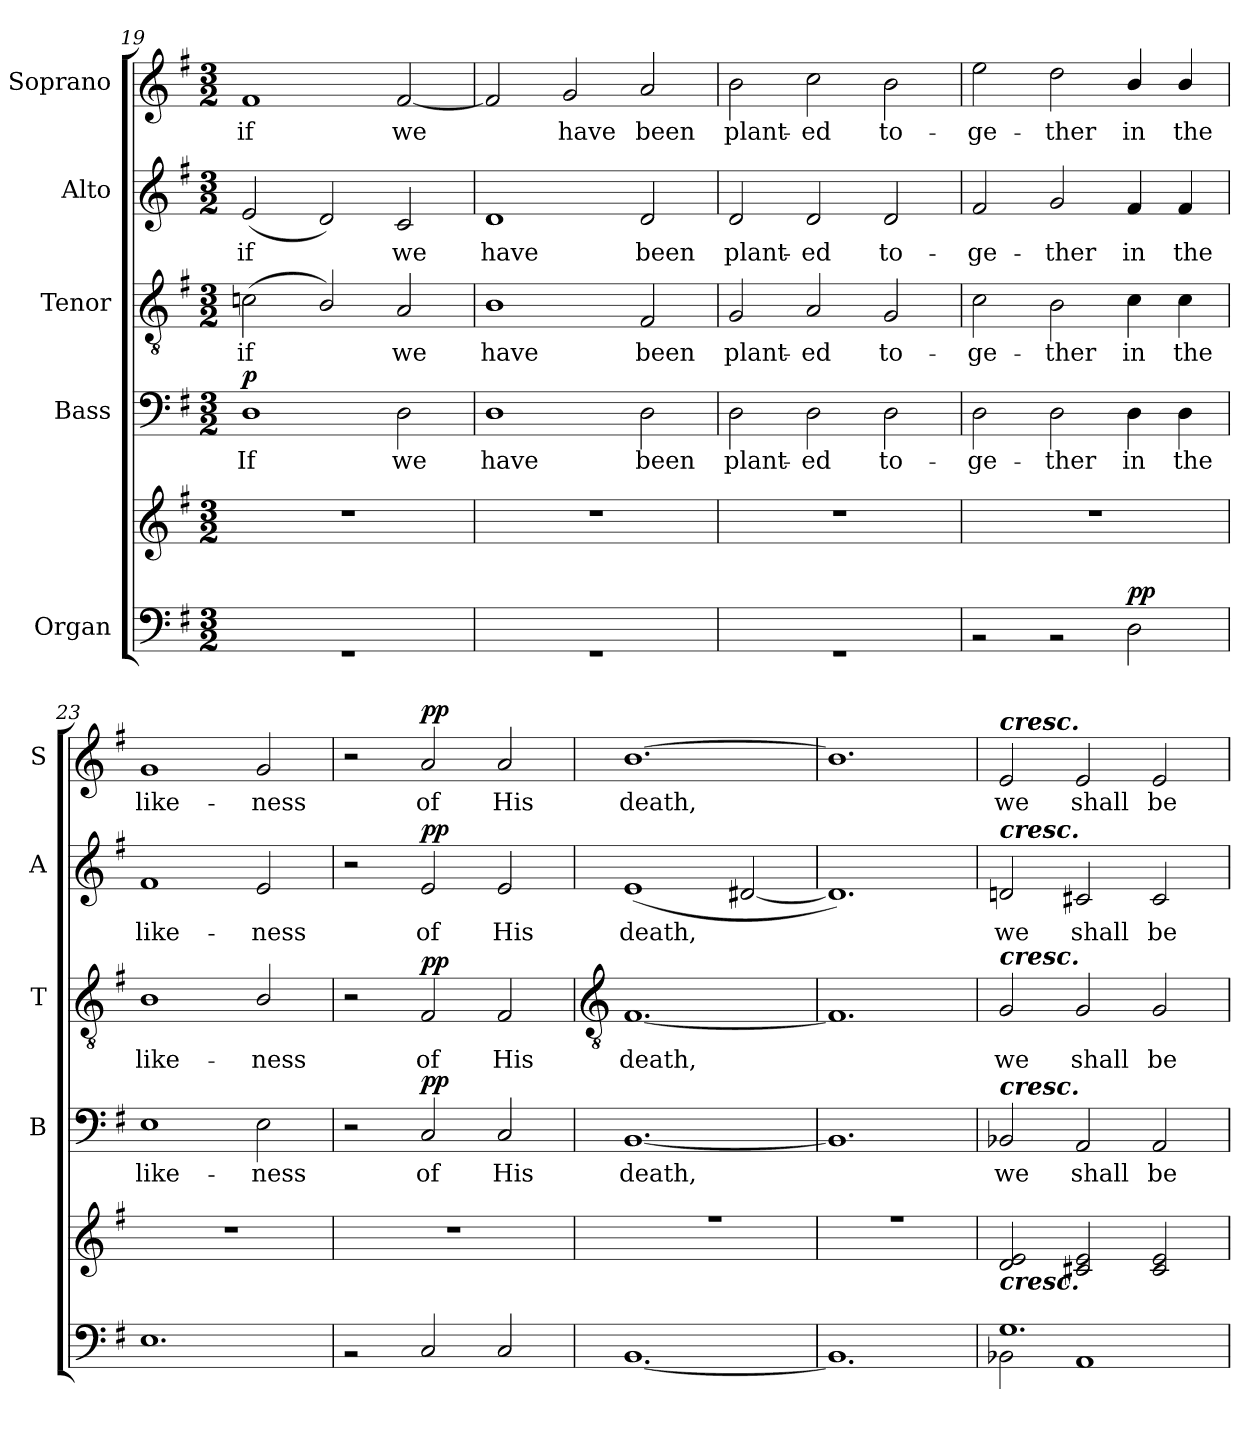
**kern	**kern	**dynam	**kern	**text	**dynam	**kern	**text	**dynam	**kern	**text	**dynam	**kern	**text	**dynam
*part5	*part5	*part5	*part4	*part4	*part4	*part3	*part3	*part3	*part2	*part2	*part2	*part1	*part1	*part1
*staff6	*staff5	*staff5/6	*staff4	*staff4	*staff4	*staff3	*staff3	*staff3	*staff2	*staff2	*staff2	*staff1	*staff1	*staff1
*I"Organ	*	*	*I"Bass	*	*	*I"Tenor	*	*	*I"Alto	*	*	*I"Soprano	*	*
*	*	*	*I'B	*	*	*I'T	*	*	*I'A	*	*	*I'S	*	*
*clefF4	*clefG2	*	*clefF4	*	*	*clefGv2	*	*	*clefG2	*	*	*clefG2	*	*
*k[f#]	*k[f#]	*	*k[f#]	*	*	*k[f#]	*	*	*k[f#]	*	*	*k[f#]	*	*
*G:	*G:	*	*G:	*	*	*G:	*	*	*G:	*	*	*G:	*	*
*M3/2	*M3/2	*	*M3/2	*	*	*M3/2	*	*	*M3/2	*	*	*M3/2	*	*
=19	=19	=19	=19	=19	=19	=19	=19	=19	=19	=19	=19	=19	=19	=19
*^	*	*	*	*	*	*	*	*	*	*	*	*	*	*
!	!LO:N:vis=1	!LO:N:vis=1	!	!	!LO:LY:b	!LO:DY:b	!	!LO:LY:b	!	!	!LO:LY:b	!	!	!LO:LY:b	!
1.ryy	1.r	1.r	.	1D	If	p	(<2cn	if	.	(<2e	if	.	1f#	if	.
.	.	.	.	.	.	.	2B/)	.	.	2d)	.	.	.	.	.
!	!	!	!	!	!LO:LY:b	!	!	!LO:LY:b	!	!	!LO:LY:b	!	!	!LO:LY:b	!
.	.	.	.	2D	we	.	2A	we	.	2c	we	.	[2f#	we	.
=20	=20	=20	=20	=20	=20	=20	=20	=20	=20	=20	=20	=20	=20	=20	=20
!	!LO:N:vis=1	!LO:N:vis=1	!	!	!LO:LY:b	!	!	!LO:LY:b	!	!	!LO:LY:b	!	!	!	!
1.ryy	1.r	1.r	.	1D	have	.	1B	have	.	1d	have	.	2f#]	.	.
!	!	!	!	!	!	!	!	!	!	!	!	!	!	!LO:LY:b	!
.	.	.	.	.	.	.	.	.	.	.	.	.	2g	have	.
!	!	!	!	!	!LO:LY:b	!	!	!LO:LY:b	!	!	!LO:LY:b	!	!	!LO:LY:b	!
.	.	.	.	2D	been	.	2F#	been	.	2d	been	.	2a	been	.
=21	=21	=21	=21	=21	=21	=21	=21	=21	=21	=21	=21	=21	=21	=21	=21
!	!LO:N:vis=1	!LO:N:vis=1	!	!	!LO:LY:b	!	!	!LO:LY:b	!	!	!LO:LY:b	!	!	!LO:LY:b	!
1.ryy	1.r	1.r	.	2D	plant-	.	2G	plant-	.	2d	plant-	.	2b	plant-	.
!	!	!	!	!	!LO:LY:b	!	!	!LO:LY:b	!	!	!LO:LY:b	!	!	!LO:LY:b	!
.	.	.	.	2D	-ed	.	2A	-ed	.	2d	-ed	.	2cc	-ed	.
!	!	!	!	!	!LO:LY:b	!	!	!LO:LY:b	!	!	!LO:LY:b	!	!	!LO:LY:b	!
.	.	.	.	2D	to-	.	2G	to-	.	2d	to-	.	2b	to-	.
=22	=22	=22	=22	=22	=22	=22	=22	=22	=22	=22	=22	=22	=22	=22	=22
!	!	!LO:N:vis=1	!	!	!LO:LY:b	!	!	!LO:LY:b	!	!	!LO:LY:b	!	!	!LO:LY:b	!
1.ryy	2r	1.r	.	2D	-ge-	.	2c	-ge-	.	2f#	-ge-	.	2ee	-ge-	.
!	!	!	!	!	!LO:LY:b	!	!	!LO:LY:b	!	!	!LO:LY:b	!	!	!LO:LY:b	!
.	2r	.	.	2D	-ther	.	2B	-ther	.	2g	-ther	.	2dd	-ther	.
!	!	!	!LO:DY:a=2	!	!LO:LY:b	!	!	!LO:LY:b	!	!	!LO:LY:b	!	!	!LO:LY:b	!
.	2D\	.	pp	4D	in	.	4c	in	.	4f#	in	.	4b/	in	.
!	!	!	!	!	!LO:LY:b	!	!	!LO:LY:b	!	!	!LO:LY:b	!	!	!LO:LY:b	!
.	.	.	.	4D	the	.	4c	the	.	4f#	the	.	4b/	the	.
=23	=23	=23	=23	=23	=23	=23	=23	=23	=23	=23	=23	=23	=23	=23	=23
!	!	!LO:N:vis=1	!	!	!LO:LY:b	!	!	!LO:LY:b	!	!	!LO:LY:b	!	!	!LO:LY:b	!
1.ryy	1.E\	1.r	.	1E	like-	.	1B	like-	.	1f#	like-	.	1g	like-	.
!	!	!	!	!	!LO:LY:b	!	!	!LO:LY:b	!	!	!LO:LY:b	!	!	!LO:LY:b	!
.	.	.	.	2E	-ness	.	2B/	-ness	.	2e	-ness	.	2g	-ness	.
=24	=24	=24	=24	=24	=24	=24	=24	=24	=24	=24	=24	=24	=24	=24	=24
!	!	!LO:N:vis=1	!	!	!	!	!	!	!	!	!	!	!	!	!
1.ryy	2r	1.r	.	2r	.	.	2r	.	.	2r	.	.	2r	.	.
!	!	!	!	!	!LO:LY:b	!LO:DY:b	!	!LO:LY:b	!LO:DY:b	!	!LO:LY:b	!LO:DY:b	!	!LO:LY:b	!LO:DY:b
.	2C/	.	.	2C	of	pp	2F#	of	pp	2e	of	pp	2a	of	pp
!	!	!	!	!	!LO:LY:b	!	!	!LO:LY:b	!	!	!LO:LY:b	!	!	!LO:LY:b	!
.	2C/	.	.	2C	His	.	2F#	His	.	2e	His	.	2a	His	.
!!LO:LB:g=z
=25	=25	=25	=25	=25	=25	=25	=25	=25	=25	=25	=25	=25	=25	=25	=25
*	*	*	*	*	*	*	*clefGv2	*	*	*	*	*	*	*	*
*	*	*^	*	*	*	*	*	*	*	*	*	*	*	*	*
!	!	!LO:N:vis=1	!LO:N:vis=1	!	!	!LO:LY:b	!	!	!LO:LY:b	!	!	!LO:LY:b	!	!	!LO:LY:b	!
1.ryy	[1.BB\	1.r	1.ryy	.	[1.BB	death,	.	[1.F#	death,	.	(<1e	death,	.	[1.b	death,	.
.	.	.	.	.	.	.	.	.	.	.	[2d#X	.	.	.	.	.
=26	=26	=26	=26	=26	=26	=26	=26	=26	=26	=26	=26	=26	=26	=26	=26	=26
!	!	!LO:N:vis=1	!LO:N:vis=1	!	!	!	!	!	!	!	!	!	!	!	!	!
1.ryy	1.BB\]	1.r	1.ryy	.	1.BB]	.	.	1.F#]	.	.	1.d#])	.	.	1.b]	.	.
=27	=27	=27	=27	=27	=27	=27	=27	=27	=27	=27	=27	=27	=27	=27	=27	=27
!	!	!	!	!	!	!	!	!	!	!	!	!	!	!LO:TX:a:Bi:t=cresc.	!	!
!	!	!	!	!	!	!	!	!	!	!	!LO:TX:a:Bi:t=cresc.	!	!	!	!	!
!	!	!	!	!	!	!	!	!LO:TX:a:Bi:t=cresc.	!	!	!	!	!	!	!	!
!	!	!	!	!	!LO:TX:a:Bi:t=cresc.	!	!	!	!	!	!	!	!	!	!	!
!	!	!LO:TX:b:Bi:t=cresc.	!	!	!	!	!	!	!	!	!	!	!	!	!	!
!	!	!	!LO:N:vis=1	!	!	!LO:LY:b	!	!	!LO:LY:b	!	!	!LO:LY:b	!	!	!LO:LY:b	!
1.G/	2BB-X\	2d 2e	1.ryy	.	2BB-X	we	.	2G	we	.	2dn	we	.	2e	we	.
!	!	!	!	!	!	!LO:LY:b	!	!	!LO:LY:b	!	!	!LO:LY:b	!	!	!LO:LY:b	!
.	1AA\	2c#X 2e	.	.	2AA	shall	.	2G	shall	.	2c#X	shall	.	2e	shall	.
!	!	!	!	!	!	!LO:LY:b	!	!	!LO:LY:b	!	!	!LO:LY:b	!	!	!LO:LY:b	!
.	.	2c# 2e	.	.	2AA	be	.	2G	be	.	2c#	be	.	2e	be	.
*v	*v	*	*	*	*	*	*	*	*	*	*	*	*	*	*	*
*	*v	*v	*	*	*	*	*	*	*	*	*	*	*	*	*
=	=	=	=	=	=	=	=	=	=	=	=	=	=	=
*-	*-	*-	*-	*-	*-	*-	*-	*-	*-	*-	*-	*-	*-	*-
